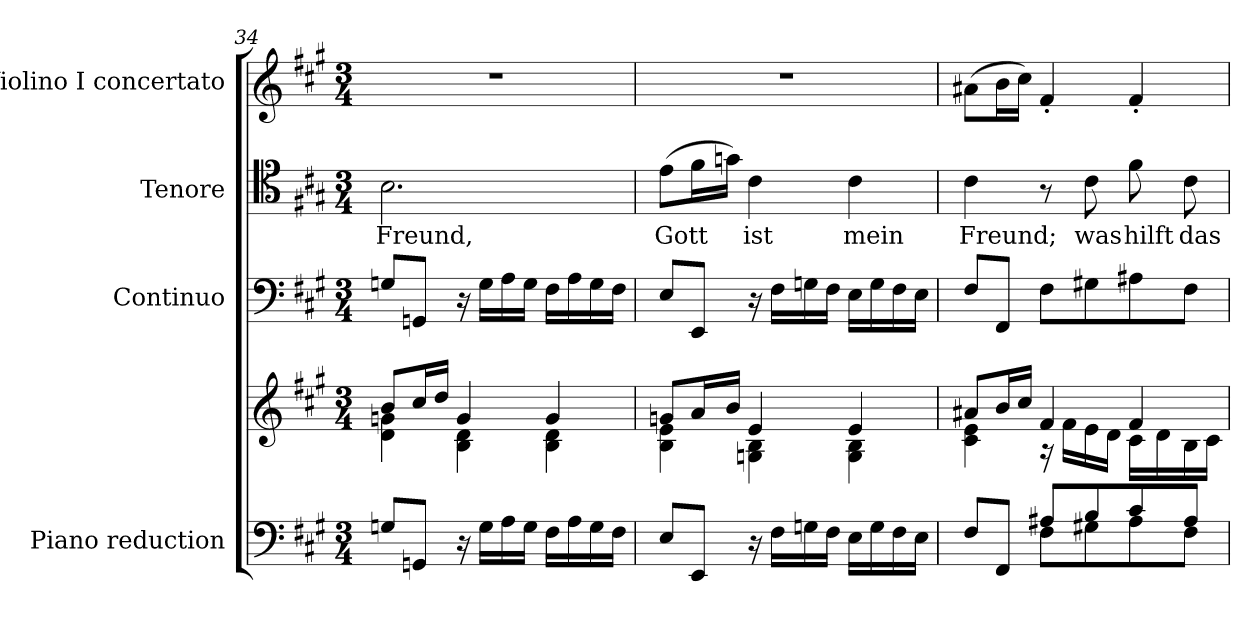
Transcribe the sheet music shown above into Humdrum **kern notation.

**kern	**kern	**kern	**kern	**text	**kern
*part4	*part4	*part3	*part2	*part2	*part1
*staff5	*staff4	*staff3	*staff2	*staff2	*staff1
*I"Piano reduction	*	*I"Continuo	*I"Tenore	*	*I"Violino I concertato
*I'Pno	*	*	*	*	*I'Vln
*clefF4	*clefG2	*clefF4	*clefC4	*	*clefG2
*k[f#c#g#]	*k[f#c#g#]	*k[f#c#g#]	*k[f#c#g#]	*	*k[f#c#g#]
*M3/4	*M3/4	*M3/4	*M3/4	*	*M3/4
=34	=34	=34	=34	=34	=34
*	*^	*	*	*	*
!	!	!	!	!	!LO:LY:b	!
8Gn/L	8b/L	4d\ 4gn\	8Gn/L	2.B\	Freund,	2.r
8GGn/J	16cc#/L	.	8GGn/J	.	.	.
.	16dd/JJ	.	.	.	.	.
16r	4g/	4B\ 4d\	16r	.	.	.
16G\LL	.	.	16G\LL	.	.	.
16A\	.	.	16A\	.	.	.
16G\JJ	.	.	16G\JJ	.	.	.
16F#\LL	4g/	4B\ 4d\	16F#\LL	.	.	.
16A\	.	.	16A\	.	.	.
16G\	.	.	16G\	.	.	.
16F#\JJ	.	.	16F#\JJ	.	.	.
=35	=35	=35	=35	=35	=35	=35
!	!	!	!	!	!LO:LY:b	!
8E/L	8gn/L	4B\ 4e\	8E/L	(8e\L	Gott	2.r
8EE/J	16a/L	.	8EE/J	16f#\L	.	.
.	16b/JJ	.	.	16gn\JJ)	.	.
!	!	!	!	!	!LO:LY:b	!
16r	4e/	4Gn\ 4B\	16r	4c#\	ist	.
16F#\LL	.	.	16F#\LL	.	.	.
16Gn\	.	.	16Gn\	.	.	.
16F#\JJ	.	.	16F#\JJ	.	.	.
!	!	!	!	!	!LO:LY:b	!
16E\LL	4e/	4G\ 4B\	16E\LL	4c#\	mein	.
16G\	.	.	16G\	.	.	.
16F#\	.	.	16F#\	.	.	.
16E\JJ	.	.	16E\JJ	.	.	.
=36	=36	=36	=36	=36	=36	=36
*^	*	*	*	*	*	*
!	!	!	!	!	!	!LO:LY:b	!
4ryy	8F#/L	8a#X/L	4c#\ 4e\	8F#/L	4c#\	Freund;	(8a#X\L
.	8FF#/J	16b/L	.	8FF#/J	.	.	16b\L
.	.	16cc#/JJ	.	.	.	.	16cc#\JJ)
8A#X/L	8F#\L	4f#/	16r	8F#\L	8r	.	4f#'/
.	.	.	16f#\LL	.	.	.	.
!	!	!	!	!	!	!LO:LY:b	!
8B/	8G#X\	.	16e\	8G#X\	8c#\	was	.
.	.	.	16d\JJ	.	.	.	.
!	!	!	!	!	!	!LO:LY:b	!
8c#/	8A#\	4f#/	16c#\LL	8A#X\	8f#\	hilft	4f#'/
.	.	.	16d\	.	.	.	.
!	!	!	!	!	!	!LO:LY:b	!
8A#/J	8F#\J	.	16B\	8F#\J	8c#\	das	.
.	.	.	16c#\JJ	.	.	.	.
*v	*v	*	*	*	*	*	*
*	*v	*v	*	*	*	*
=	=	=	=	=	=
*-	*-	*-	*-	*-	*-
